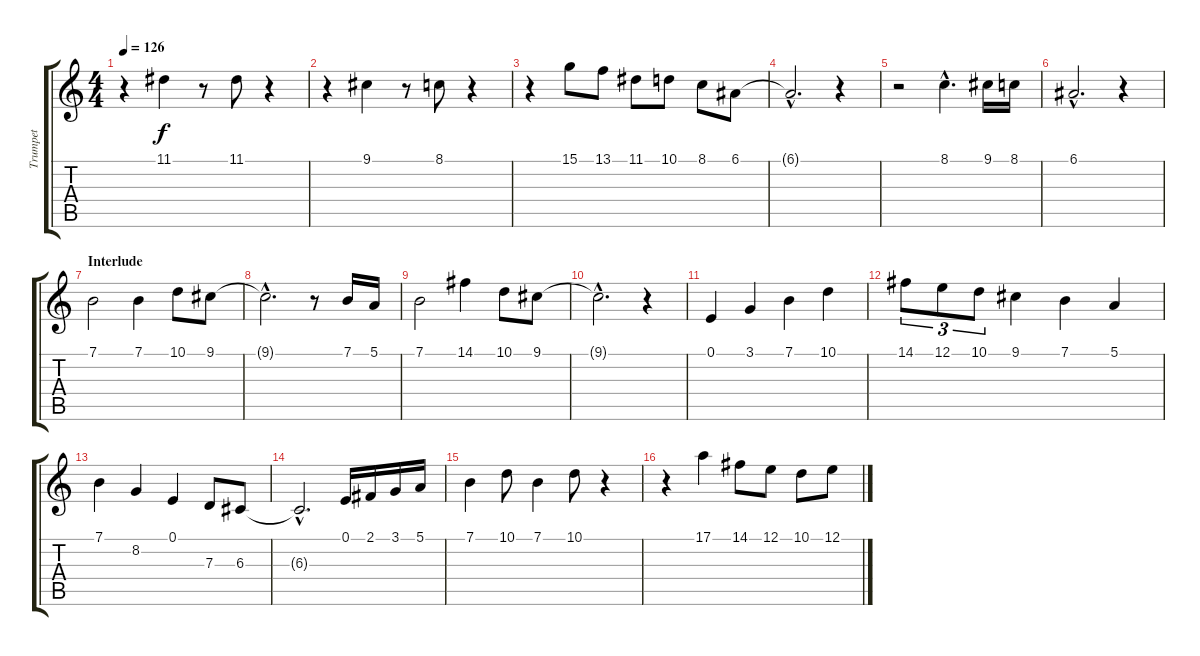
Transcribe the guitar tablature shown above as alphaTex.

\track ("Trumpet" "Trumpet") {instrument trumpet}
\staff {score tabs}
\tuning (E4 B3 G3 D3 A2 E2) {hide}
\ts (4 4)
\tempo 126
\clef g2
\ks c
r.4{dy f} 11.1.4 r.8 11.1.8 r.4 |
r.4 9.1.4 r.8 8.1.8 r.4 |
r.4 15.1.8 13.1.8 11.1.8 10.1.8 8.1.8 6.1.8 |
6.1{hac t}.2{d} r.4 |
r.2 8.1{hac}.4{d} 9.1.16 8.1.16 |
6.1{hac}.2{d} r.4 |
\section ("" "Interlude")
7.1.2 7.1.4 10.1.8 9.1.8 |
9.1{hac t}.2{d} r.8 7.1.16 5.1.16 |
7.1.2 14.1.4 10.1.8 9.1.8 |
9.1{hac t}.2{d} r.4 |
0.1.4 3.1.4 7.1.4 10.1.4 |
14.1.8{tu (3 2)} 12.1.8{tu (3 2)} 10.1.8{tu (3 2)} 9.1.4 7.1.4 5.1.4 |
7.1.4 8.2.4 0.1.4 7.3.8 6.3.8 |
6.3{hac t}.2{d} 0.1.16 2.1.16 3.1.16 5.1.16 |
7.1.4 10.1.8 7.1.4 10.1.8 r.4 |
r.4 17.1.4 14.1.8 12.1.8 10.1.8 12.1.8
